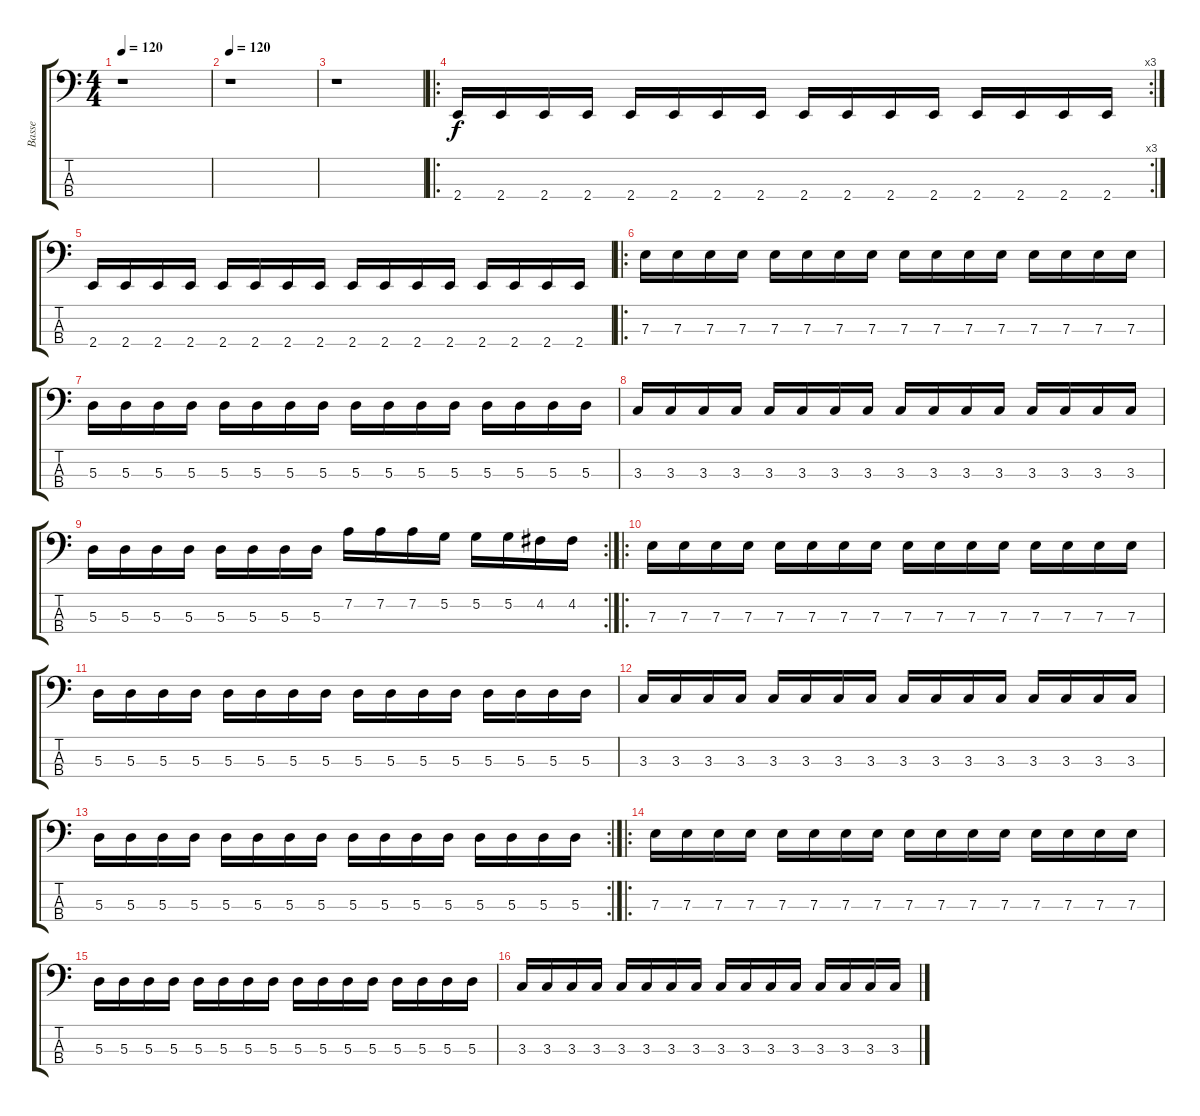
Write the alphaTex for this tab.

\track ("Basse" "Basse") {instrument electricbassfinger}
\staff {score tabs}
\tuning (G2 D2 A1 D1) {hide}
\ts (4 4)
\tempo 120
\clef f4
\ks c
r.1{dy f} |
\tempo 120
r.1 |
r.1 |
\ro
\rc 3
2.4.16 2.4.16 2.4.16 2.4.16 2.4.16 2.4.16 2.4.16 2.4.16 2.4.16 2.4.16 2.4.16 2.4.16 2.4.16 2.4.16 2.4.16 2.4.16 |
2.4.16 2.4.16 2.4.16 2.4.16 2.4.16 2.4.16 2.4.16 2.4.16 2.4.16 2.4.16 2.4.16 2.4.16 2.4.16 2.4.16 2.4.16 2.4.16 |
\ro
7.3.16 7.3.16 7.3.16 7.3.16 7.3.16 7.3.16 7.3.16 7.3.16 7.3.16 7.3.16 7.3.16 7.3.16 7.3.16 7.3.16 7.3.16 7.3.16 |
5.3.16 5.3.16 5.3.16 5.3.16 5.3.16 5.3.16 5.3.16 5.3.16 5.3.16 5.3.16 5.3.16 5.3.16 5.3.16 5.3.16 5.3.16 5.3.16 |
3.3.16 3.3.16 3.3.16 3.3.16 3.3.16 3.3.16 3.3.16 3.3.16 3.3.16 3.3.16 3.3.16 3.3.16 3.3.16 3.3.16 3.3.16 3.3.16 |
\rc 2
5.3.16 5.3.16 5.3.16 5.3.16 5.3.16 5.3.16 5.3.16 5.3.16 7.2.16 7.2.16 7.2.16 5.2.16 5.2.16 5.2.16 4.2.16 4.2.16 |
\ro
7.3.16 7.3.16 7.3.16 7.3.16 7.3.16 7.3.16 7.3.16 7.3.16 7.3.16 7.3.16 7.3.16 7.3.16 7.3.16 7.3.16 7.3.16 7.3.16 |
5.3.16 5.3.16 5.3.16 5.3.16 5.3.16 5.3.16 5.3.16 5.3.16 5.3.16 5.3.16 5.3.16 5.3.16 5.3.16 5.3.16 5.3.16 5.3.16 |
3.3.16 3.3.16 3.3.16 3.3.16 3.3.16 3.3.16 3.3.16 3.3.16 3.3.16 3.3.16 3.3.16 3.3.16 3.3.16 3.3.16 3.3.16 3.3.16 |
\rc 2
5.3.16 5.3.16 5.3.16 5.3.16 5.3.16 5.3.16 5.3.16 5.3.16 5.3.16 5.3.16 5.3.16 5.3.16 5.3.16 5.3.16 5.3.16 5.3.16 |
\ro
7.3.16 7.3.16 7.3.16 7.3.16 7.3.16 7.3.16 7.3.16 7.3.16 7.3.16 7.3.16 7.3.16 7.3.16 7.3.16 7.3.16 7.3.16 7.3.16 |
5.3.16 5.3.16 5.3.16 5.3.16 5.3.16 5.3.16 5.3.16 5.3.16 5.3.16 5.3.16 5.3.16 5.3.16 5.3.16 5.3.16 5.3.16 5.3.16 |
3.3.16 3.3.16 3.3.16 3.3.16 3.3.16 3.3.16 3.3.16 3.3.16 3.3.16 3.3.16 3.3.16 3.3.16 3.3.16 3.3.16 3.3.16 3.3.16
